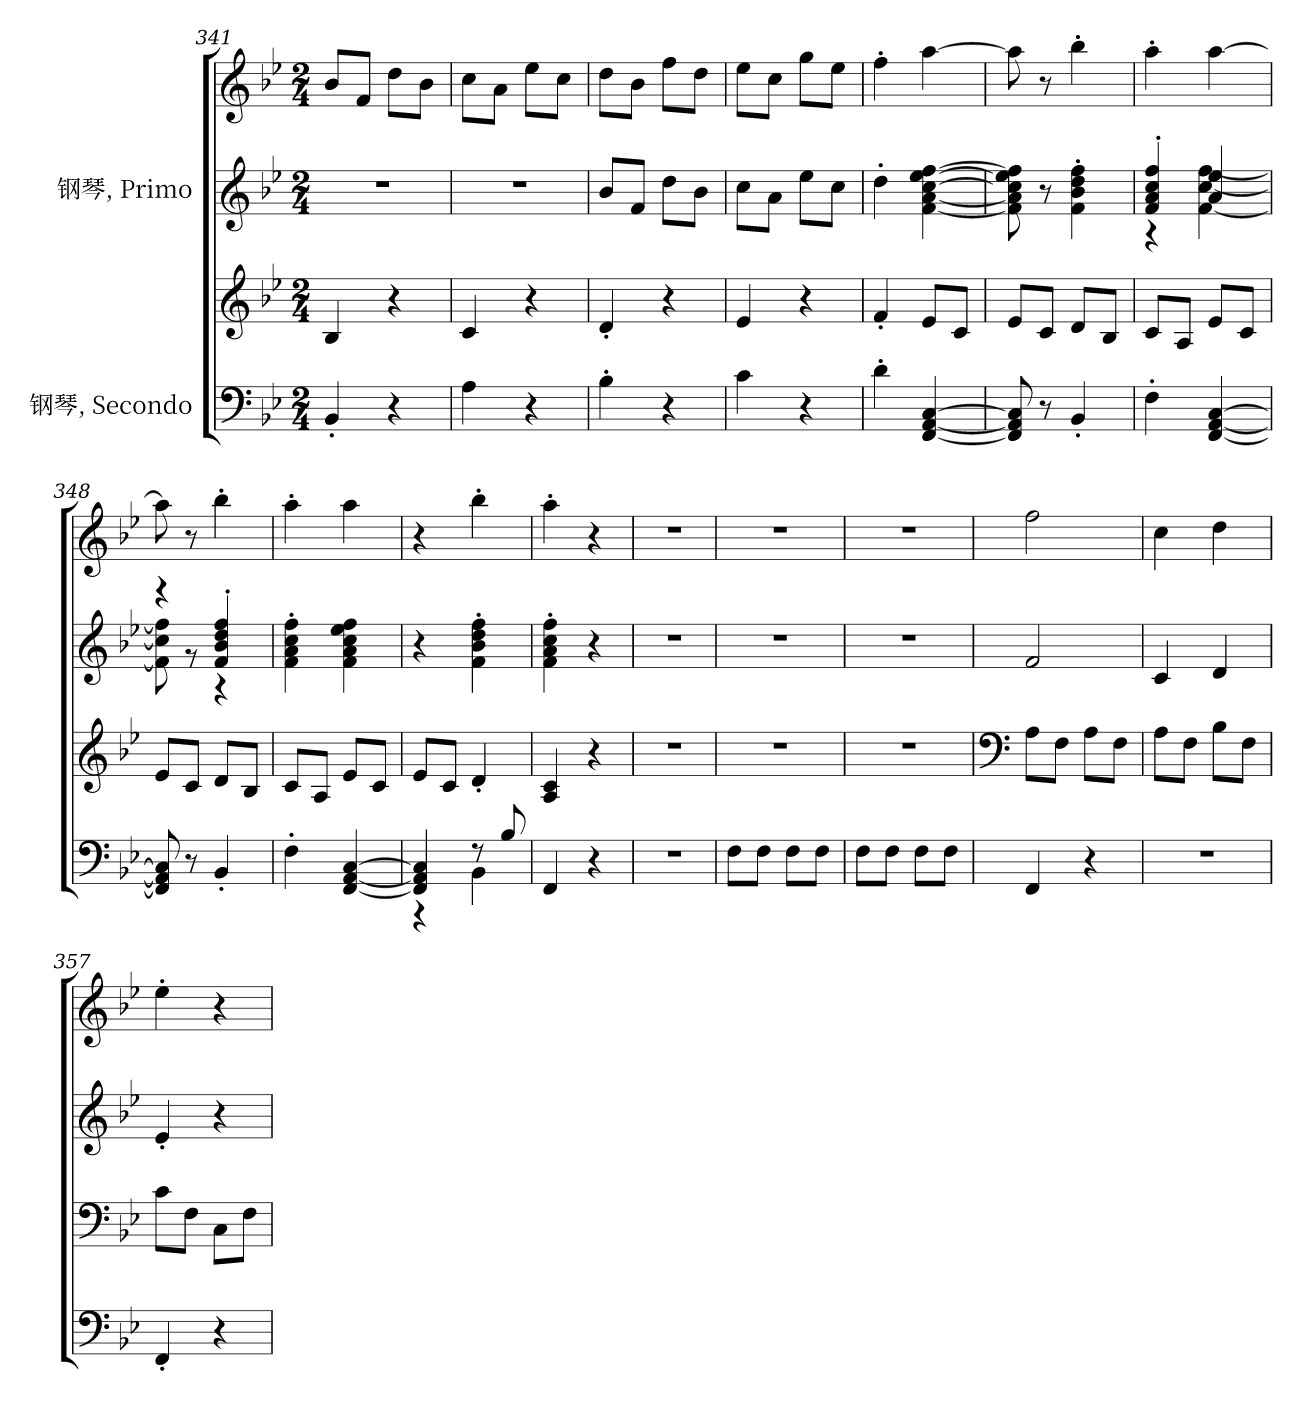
**kern	**kern	**kern	**kern
*part2	*part2	*part1	*part1
*staff4	*staff3	*staff2	*staff1
*I"钢琴, Secondo	*	*I"钢琴, Primo	*
*clefF4	*clefG2	*clefG2	*clefG2
*k[b-e-]	*k[b-e-]	*k[b-e-]	*k[b-e-]
*M2/4	*M2/4	*M2/4	*M2/4
=341	=341	=341	=341
4BB-'/	4B-/	2r	8b-/L
.	.	.	8f/J
4r	4r	.	8dd\L
.	.	.	8b-\J
=342	=342	=342	=342
4A\	4c/	2r	8cc\L
.	.	.	8a\J
4r	4r	.	8ee-\L
.	.	.	8cc\J
=343	=343	=343	=343
4B-'\	4d'/	8b-/L	8dd\L
.	.	8f/J	8b-\J
4r	4r	8dd\L	8ff\L
.	.	8b-\J	8dd\J
=344	=344	=344	=344
4c\	4e-/	8cc\L	8ee-\L
.	.	8a\J	8cc\J
4r	4r	8ee-\L	8gg\L
.	.	8cc\J	8ee-\J
=345	=345	=345	=345
4d'\	4f'/	4dd'\	4ff'\
[4FF/ [4AA/ [4C/	8e-/L	[4f\ [4a\ [4cc\ [4ee-\ [4ff\	[4aa\
.	8c/J	.	.
=346	=346	=346	=346
8FF/] 8AA/] 8C/]	8e-/L	8f\] 8a\] 8cc\] 8ee-\] 8ff\]	8aa\]
8r	8c/J	8r	8r
4BB-'/	8d/L	4f\' 4b-\' 4dd\' 4ff\'	4bb-'\
.	8B-/J	.	.
=347	=347	=347	=347
*	*	*^	*
4F'\	8c/L	4f/' 4a/' 4cc/' 4ff/'	4r	4aa'\
.	8A/J	.	.	.
[4FF/ [4AA/ [4C/	8e-/L	4a/ 4ee-/	[4f\ [4cc\ [4ff\	[4aa\
.	8c/J	.	.	.
!!LO:PB:g=z
=348	=348	=348	=348	=348
8FF/] 8AA/] 8C/]	8e-/L	4r	8f\] 8cc\] 8ff\]	8aa\]
8r	8c/J	.	8r	8r
4BB-'/	8d/L	4f/' 4b-/' 4dd/' 4ff/'	4r	4bb-'\
.	8B-/J	.	.	.
*	*	*v	*v	*
=349	=349	=349	=349
4F'\	8c/L	4f\' 4a\' 4cc\' 4ff\'	4aa'\
.	8A/J	.	.
[4FF/ [4AA/ [4C/	8e-/L	4f\ 4a\ 4cc\ 4ee-\ 4ff\	4aa\
.	8c/J	.	.
=350	=350	=350	=350
*^	*	*	*
4FF/] 4AA/] 4C/]	4r	8e-/L	4r	4r
.	.	8c/J	.	.
8r	4BB-\	4d'/	4f\' 4b-\' 4dd\' 4ff\'	4bb-'\
8B-/	.	.	.	.
*v	*v	*	*	*
=351	=351	=351	=351
4FF/	4A/ 4c/	4f\' 4a\' 4cc\' 4ff\'	4aa'\
4r	4r	4r	4r
=352	=352	=352	=352
2r	2r	2r	2r
=353	=353	=353	=353
8F\L	2r	2r	2r
8F\J	.	.	.
8F\L	.	.	.
8F\J	.	.	.
=354	=354	=354	=354
8F\L	2r	2r	2r
8F\J	.	.	.
8F\L	.	.	.
8F\J	.	.	.
=355	=355	=355	=355
*	*clefF4	*	*
4FF/	8A\L	2f/	2ff\
.	8F\J	.	.
4r	8A\L	.	.
.	8F\J	.	.
!!LO:LB:g=z
=356	=356	=356	=356
2r	8A\L	4c/	4cc\
.	8F\J	.	.
.	8B-\L	4d/	4dd\
.	8F\J	.	.
=357	=357	=357	=357
4FF'/	8c\L	4e-'/	4ee-'\
.	8F\J	.	.
4r	8C\L	4r	4r
.	8F\J	.	.
=	=	=	=
*-	*-	*-	*-
